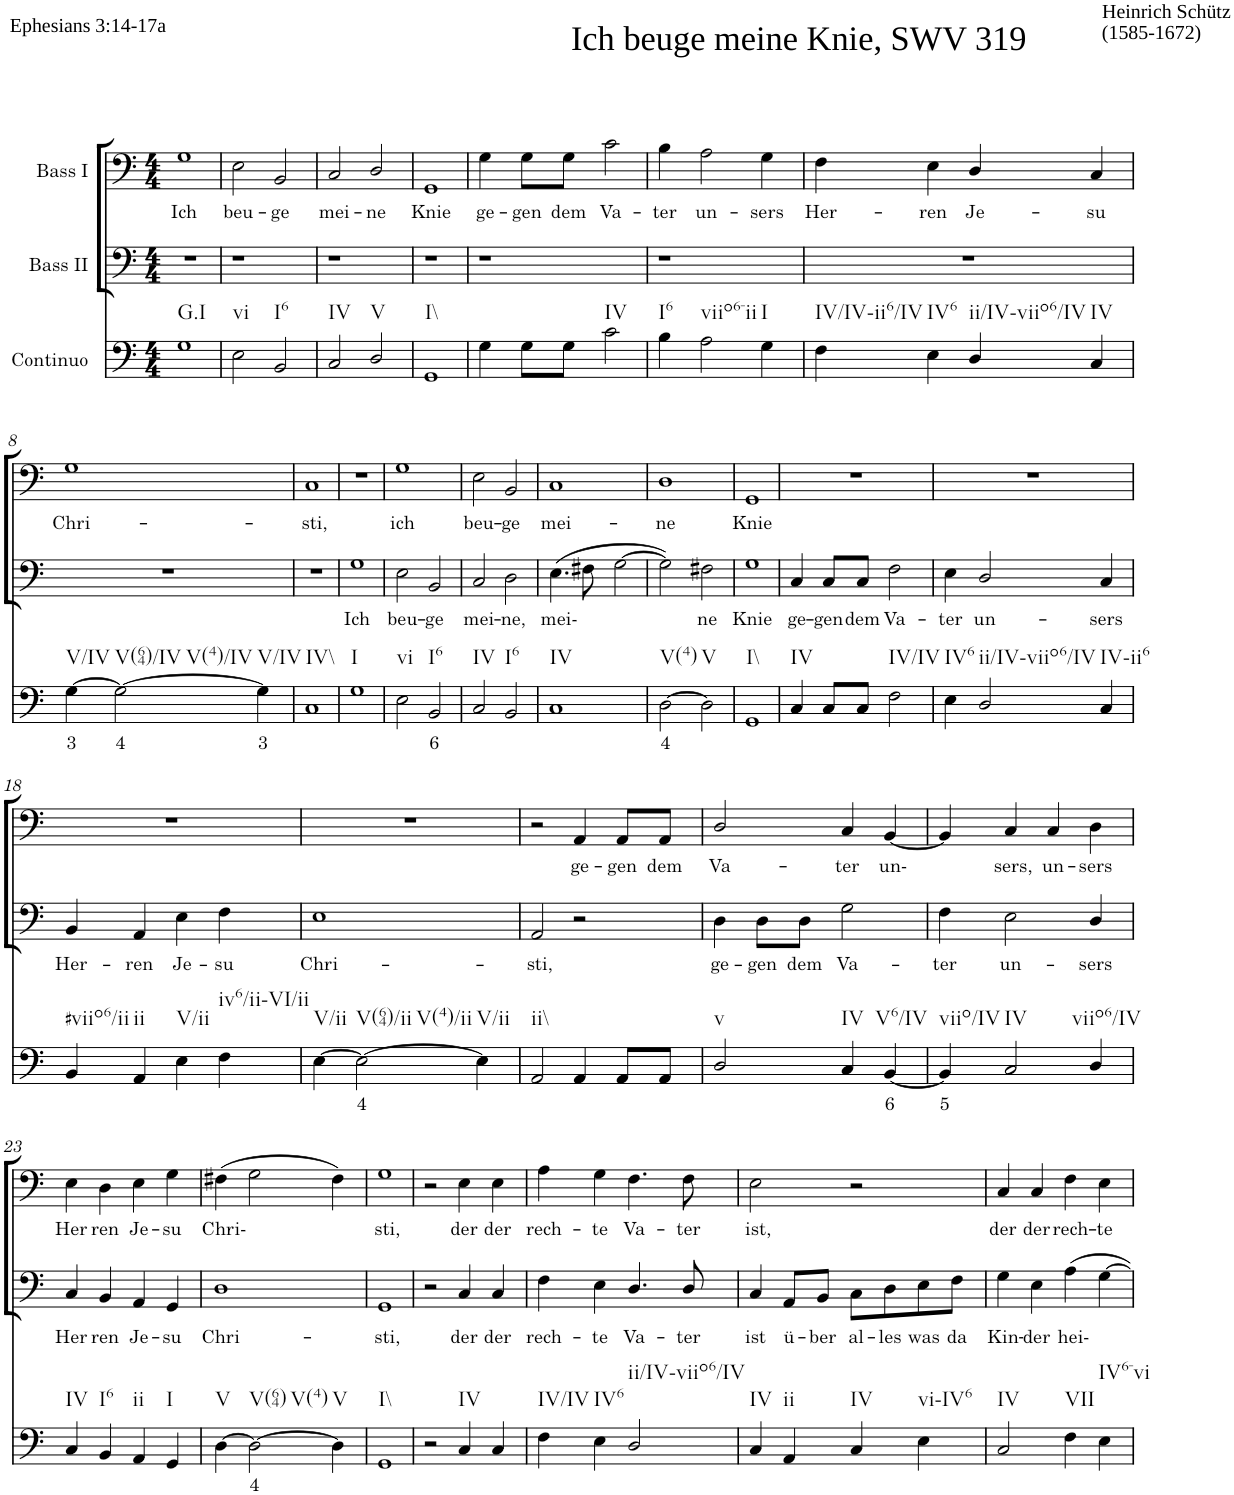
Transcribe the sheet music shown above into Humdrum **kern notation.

**kern	**text	**kern	**text	**kern	**text
*part3	*part3	*part2	*part2	*part1	*part1
*staff3	*staff3	*staff2	*staff2	*staff1	*staff1
*I"Continuo	*	*I"Bass II	*	*I"Bass I	*
*clefF4	*	*clefF4	*	*clefF4	*
*k[]	*	*k[]	*	*k[]	*
*M4/4	*	*M4/4	*	*M4/4	*
=1	=1	=1	=1	=1	=1
!	!	!	!	!LO:TX:a:t=Ich beuge meine Knie, SWV 319	!
!	!	!	!	!LO:TX:a:t=Heinrich Schütz	!
!	!	!	!	!LO:TX:a:t=(1585-1672)	!
!	!	!	!	!LO:TX:a:t=Ephesians 3&colon;14-17a	!
!LO:TX:b:t=G.I	!	!	!	!	!
!	!	!	!	!	!LO:LY:b
1G	.	1r	.	1G	Ich
=2	=2	=2	=2	=2	=2
!LO:TX:b:t=vi	!	!	!	!	!
!	!	!	!	!	!LO:LY:b
2E\	.	1r	.	2E\	beu-
!LO:TX:b:t=I6	!	!	!	!	!
!	!	!	!	!	!LO:LY:b
2BB/	.	.	.	2BB/	ge
=3	=3	=3	=3	=3	=3
!LO:TX:b:t=IV	!	!	!	!	!
!	!	!	!	!	!LO:LY:b
2C/	.	1r	.	2C/	mei-
!LO:TX:b:t=V	!	!	!	!	!
!	!	!	!	!	!LO:LY:b
2D/	.	.	.	2D/	ne
=4	=4	=4	=4	=4	=4
!LO:TX:b:t=I\\	!	!	!	!	!
!	!	!	!	!	!LO:LY:b
1GG	.	1r	.	1GG	Knie
=5	=5	=5	=5	=5	=5
!	!	!	!	!	!LO:LY:b
4G\	.	1r	.	4G\	ge-
!	!	!	!	!	!LO:LY:b
8G\L	.	.	.	8G\L	gen
!	!	!	!	!	!LO:LY:b
8G\J	.	.	.	8G\J	dem
!LO:TX:b:t=IV	!	!	!	!	!
!	!	!	!	!	!LO:LY:b
2c\	.	.	.	2c\	Va-
=6	=6	=6	=6	=6	=6
!LO:TX:b:t=I6	!	!	!	!	!
!	!	!	!	!	!LO:LY:b
4B\	.	1r	.	4B\	ter
!LO:TX:b:t=viio6-ii	!	!	!	!	!
!	!	!	!	!	!LO:LY:b
2A\	.	.	.	2A\	un-
!LO:TX:b:t=I	!	!	!	!	!
!	!	!	!	!	!LO:LY:b
4G\	.	.	.	4G\	sers
=7	=7	=7	=7	=7	=7
!LO:TX:b:t=IV/IV-ii6/IV	!	!	!	!	!
!	!	!	!	!	!LO:LY:b
4F\	.	1r	.	4F\	Her-
!LO:TX:b:t=IV6	!	!	!	!	!
!	!	!	!	!	!LO:LY:b
4E\	.	.	.	4E\	ren
!LO:TX:b:t=ii/IV-viio6/IV	!	!	!	!	!
!	!	!	!	!	!LO:LY:b
4D/	.	.	.	4D/	Je-
!LO:TX:b:t=IV	!	!	!	!	!
!	!	!	!	!	!LO:LY:b
4C/	.	.	.	4C/	su
!!LO:LB:g=z
=8	=8	=8	=8	=8	=8
!LO:TX:b:t=V/IV	!	!	!	!	!
!	!LO:LY:b	!	!	!	!LO:LY:b
[4G\	3	1r	.	1G	Chri-
!LO:TX:b:t=V(64)/IV	!	!	!	!	!
!LO:TX:b:t=V(4)/IV	!	!	!	!	!
!	!LO:LY:b	!	!	!	!
2G\_	4	.	.	.	.
!LO:TX:b:t=V/IV	!	!	!	!	!
!	!LO:LY:b	!	!	!	!
4G\]	3	.	.	.	.
=9	=9	=9	=9	=9	=9
!LO:TX:b:t=IV\\	!	!	!	!	!
!	!	!	!	!	!LO:LY:b
1C	.	1r	.	1C	sti,
=10	=10	=10	=10	=10	=10
!LO:TX:b:t=I	!	!	!	!	!
!	!	!	!LO:LY:b	!	!
1G	.	1G	Ich	1r	.
=11	=11	=11	=11	=11	=11
!LO:TX:b:t=vi	!	!	!	!	!
!	!	!	!LO:LY:b	!	!LO:LY:b
2E\	.	2E\	beu-	1G	ich
!LO:TX:b:t=I6	!	!	!	!	!
!	!LO:LY:b	!	!LO:LY:b	!	!
2BB/	6	2BB/	ge	.	.
=12	=12	=12	=12	=12	=12
!LO:TX:b:t=IV	!	!	!	!	!
!	!	!	!LO:LY:b	!	!LO:LY:b
2C/	.	2C/	mei-	2E\	beu-
!LO:TX:b:t=I6	!	!	!	!	!
!	!	!	!LO:LY:b	!	!LO:LY:b
2BB/	.	2D\	ne,	2BB/	ge
=13	=13	=13	=13	=13	=13
!LO:TX:b:t=IV	!	!	!	!	!
!	!	!	!LO:LY:b	!	!LO:LY:b
1C	.	(4.E\	mei-	1C	mei-
.	.	8F#X\	.	.	.
.	.	[2G\	.	.	.
=14	=14	=14	=14	=14	=14
!LO:TX:b:t=V(4)	!	!	!	!	!
!	!LO:LY:b	!	!	!	!LO:LY:b
[2D\	4	2G\])	.	1D	ne
!LO:TX:b:t=V	!	!	!	!	!
!	!	!	!LO:LY:b	!	!
2D\]	.	2F#X\	ne	.	.
=15	=15	=15	=15	=15	=15
!LO:TX:b:t=I\\	!	!	!	!	!
!	!	!	!LO:LY:b	!	!LO:LY:b
1GG	.	1G	Knie	1GG	Knie
=16	=16	=16	=16	=16	=16
!LO:TX:b:t=IV	!	!	!	!	!
!	!	!	!LO:LY:b	!	!
4C/	.	4C/	ge-	1r	.
!	!	!	!LO:LY:b	!	!
8C/L	.	8C/L	gen	.	.
!	!	!	!LO:LY:b	!	!
8C/J	.	8C/J	dem	.	.
!LO:TX:b:t=IV/IV	!	!	!	!	!
!	!	!	!LO:LY:b	!	!
2F\	.	2F\	Va-	.	.
=17	=17	=17	=17	=17	=17
!LO:TX:b:t=IV6	!	!	!	!	!
!	!	!	!LO:LY:b	!	!
4E\	.	4E\	ter	1r	.
!LO:TX:b:t=ii/IV-viio6/IV	!	!	!	!	!
!	!	!	!LO:LY:b	!	!
2D/	.	2D/	un-	.	.
!LO:TX:b:t=IV-ii6	!	!	!	!	!
!	!	!	!LO:LY:b	!	!
4C/	.	4C/	sers	.	.
!!LO:LB:g=z
=18	=18	=18	=18	=18	=18
!LO:TX:b:t=#viio6/ii	!	!	!	!	!
!	!	!	!LO:LY:b	!	!
4BB/	.	4BB/	Her-	1r	.
!LO:TX:b:t=ii	!	!	!	!	!
!	!	!	!LO:LY:b	!	!
4AA/	.	4AA/	ren	.	.
!LO:TX:b:t=V/ii	!	!	!	!	!
!	!	!	!LO:LY:b	!	!
4E\	.	4E\	Je-	.	.
!LO:TX:b:t=iv6/ii-VI/ii	!	!	!	!	!
!	!	!	!LO:LY:b	!	!
4F\	.	4F\	su	.	.
=19	=19	=19	=19	=19	=19
!LO:TX:b:t=V/ii	!	!	!	!	!
!	!	!	!LO:LY:b	!	!
[4E\	.	1E	Chri-	1r	.
!LO:TX:b:t=V(64)/ii	!	!	!	!	!
!LO:TX:b:t=V(4)/ii	!	!	!	!	!
!	!LO:LY:b	!	!	!	!
2E\_	4	.	.	.	.
!LO:TX:b:t=V/ii	!	!	!	!	!
4E\]	.	.	.	.	.
=20	=20	=20	=20	=20	=20
!LO:TX:b:t=ii\\	!	!	!	!	!
!	!	!	!LO:LY:b	!	!
2AA/	.	2AA/	sti,	2r	.
!	!	!	!	!	!LO:LY:b
4AA/	.	2r	.	4AA/	ge-
!	!	!	!	!	!LO:LY:b
8AA/L	.	.	.	8AA/L	gen
!	!	!	!	!	!LO:LY:b
8AA/J	.	.	.	8AA/J	dem
=21	=21	=21	=21	=21	=21
!LO:TX:b:t=v	!	!	!	!	!
!	!	!	!LO:LY:b	!	!LO:LY:b
2D/	.	4D\	ge-	2D/	Va-
!	!	!	!LO:LY:b	!	!
.	.	8D\L	gen	.	.
!	!	!	!LO:LY:b	!	!
.	.	8D\J	dem	.	.
!LO:TX:b:t=IV	!	!	!	!	!
!	!	!	!LO:LY:b	!	!LO:LY:b
4C/	.	2G\	Va-	4C/	ter
!LO:TX:b:t=V6/IV	!	!	!	!	!
!	!LO:LY:b	!	!	!	!LO:LY:b
[4BB/	6	.	.	[4BB/	un-
=22	=22	=22	=22	=22	=22
!LO:TX:b:t=viio/IV	!	!	!	!	!
!	!LO:LY:b	!	!LO:LY:b	!	!
4BB/]	5	4F\	ter	4BB/]	.
!LO:TX:b:t=IV	!	!	!	!	!
!	!	!	!LO:LY:b	!	!LO:LY:b
2C/	.	2E\	un-	4C/	sers,
!	!	!	!	!	!LO:LY:b
.	.	.	.	4C/	un-
!LO:TX:b:t=viio6/IV	!	!	!	!	!
!	!	!	!LO:LY:b	!	!LO:LY:b
4D/	.	4D/	sers	4D\	sers
!!LO:LB:g=z
=23	=23	=23	=23	=23	=23
!LO:TX:b:t=IV	!	!	!	!	!
!	!	!	!LO:LY:b	!	!LO:LY:b
4C/	.	4C/	Her-	4E\	Her-
!LO:TX:b:t=I6	!	!	!	!	!
!	!	!	!LO:LY:b	!	!LO:LY:b
4BB/	.	4BB/	ren	4D\	ren
!LO:TX:b:t=ii	!	!	!	!	!
!	!	!	!LO:LY:b	!	!LO:LY:b
4AA/	.	4AA/	Je-	4E\	Je-
!LO:TX:b:t=I	!	!	!	!	!
!	!	!	!LO:LY:b	!	!LO:LY:b
4GG/	.	4GG/	su	4G\	su
=24	=24	=24	=24	=24	=24
!LO:TX:b:t=V	!	!	!	!	!
!	!	!	!LO:LY:b	!	!LO:LY:b
[4D\	.	1D	Chri-	(4F#X\	Chri-
!LO:TX:b:t=V(64)	!	!	!	!	!
!LO:TX:b:t=V(4)	!	!	!	!	!
!	!LO:LY:b	!	!	!	!
2D\_	4	.	.	2G\	.
!LO:TX:b:t=V	!	!	!	!	!
4D\]	.	.	.	4F#\)	.
=25	=25	=25	=25	=25	=25
!LO:TX:b:t=I\\	!	!	!	!	!
!	!	!	!LO:LY:b	!	!LO:LY:b
1GG	.	1GG	sti,	1G	sti,
=26	=26	=26	=26	=26	=26
2r	.	2r	.	2r	.
!LO:TX:b:t=IV	!	!	!	!	!
!	!	!	!LO:LY:b	!	!LO:LY:b
4C/	.	4C/	der	4E\	der
!	!	!	!LO:LY:b	!	!LO:LY:b
4C/	.	4C/	der	4E\	der
=27	=27	=27	=27	=27	=27
!LO:TX:b:t=IV/IV	!	!	!	!	!
!	!	!	!LO:LY:b	!	!LO:LY:b
4F\	.	4F\	rech-	4A\	rech-
!LO:TX:b:t=IV6	!	!	!	!	!
!	!	!	!LO:LY:b	!	!LO:LY:b
4E\	.	4E\	te	4G\	te
!LO:TX:b:t=ii/IV-viio6/IV	!	!	!	!	!
!	!	!	!LO:LY:b	!	!LO:LY:b
2D/	.	4.D/	Va-	4.F\	Va-
!	!	!	!LO:LY:b	!	!LO:LY:b
.	.	8D/	ter	8F\	ter
=28	=28	=28	=28	=28	=28
!LO:TX:b:t=IV	!	!	!	!	!
!	!	!	!LO:LY:b	!	!LO:LY:b
4C/	.	4C/	ist	2E\	ist,
!LO:TX:b:t=ii	!	!	!	!	!
!	!	!	!LO:LY:b	!	!
4AA/	.	8AA/L	ü-	.	.
!	!	!	!LO:LY:b	!	!
.	.	8BB/J	ber	.	.
!LO:TX:b:t=IV	!	!	!	!	!
!	!	!	!LO:LY:b	!	!
4C/	.	8C\L	al-	2r	.
!	!	!	!LO:LY:b	!	!
.	.	8D\	les	.	.
!LO:TX:b:t=vi-IV6	!	!	!	!	!
!	!	!	!LO:LY:b	!	!
4E\	.	8E\	was	.	.
!	!	!	!LO:LY:b	!	!
.	.	8F\J	da	.	.
=29	=29	=29	=29	=29	=29
!LO:TX:b:t=IV	!	!	!	!	!
!	!	!	!LO:LY:b	!	!LO:LY:b
2C/	.	4G\	Kin-	4C/	der
!	!	!	!LO:LY:b	!	!LO:LY:b
.	.	4E\	der	4C/	der
!LO:TX:b:t=VII	!	!	!	!	!
!	!	!	!LO:LY:b	!	!LO:LY:b
4F\	.	4A\	hei-	4F\	rech-
!LO:TX:b:t=IV6-vi	!	!	!	!	!
!	!	!	!	!	!LO:LY:b
4E\	.	[4G\	.	4E\	te
=	=	=	=	=	=
*-	*-	*-	*-	*-	*-
